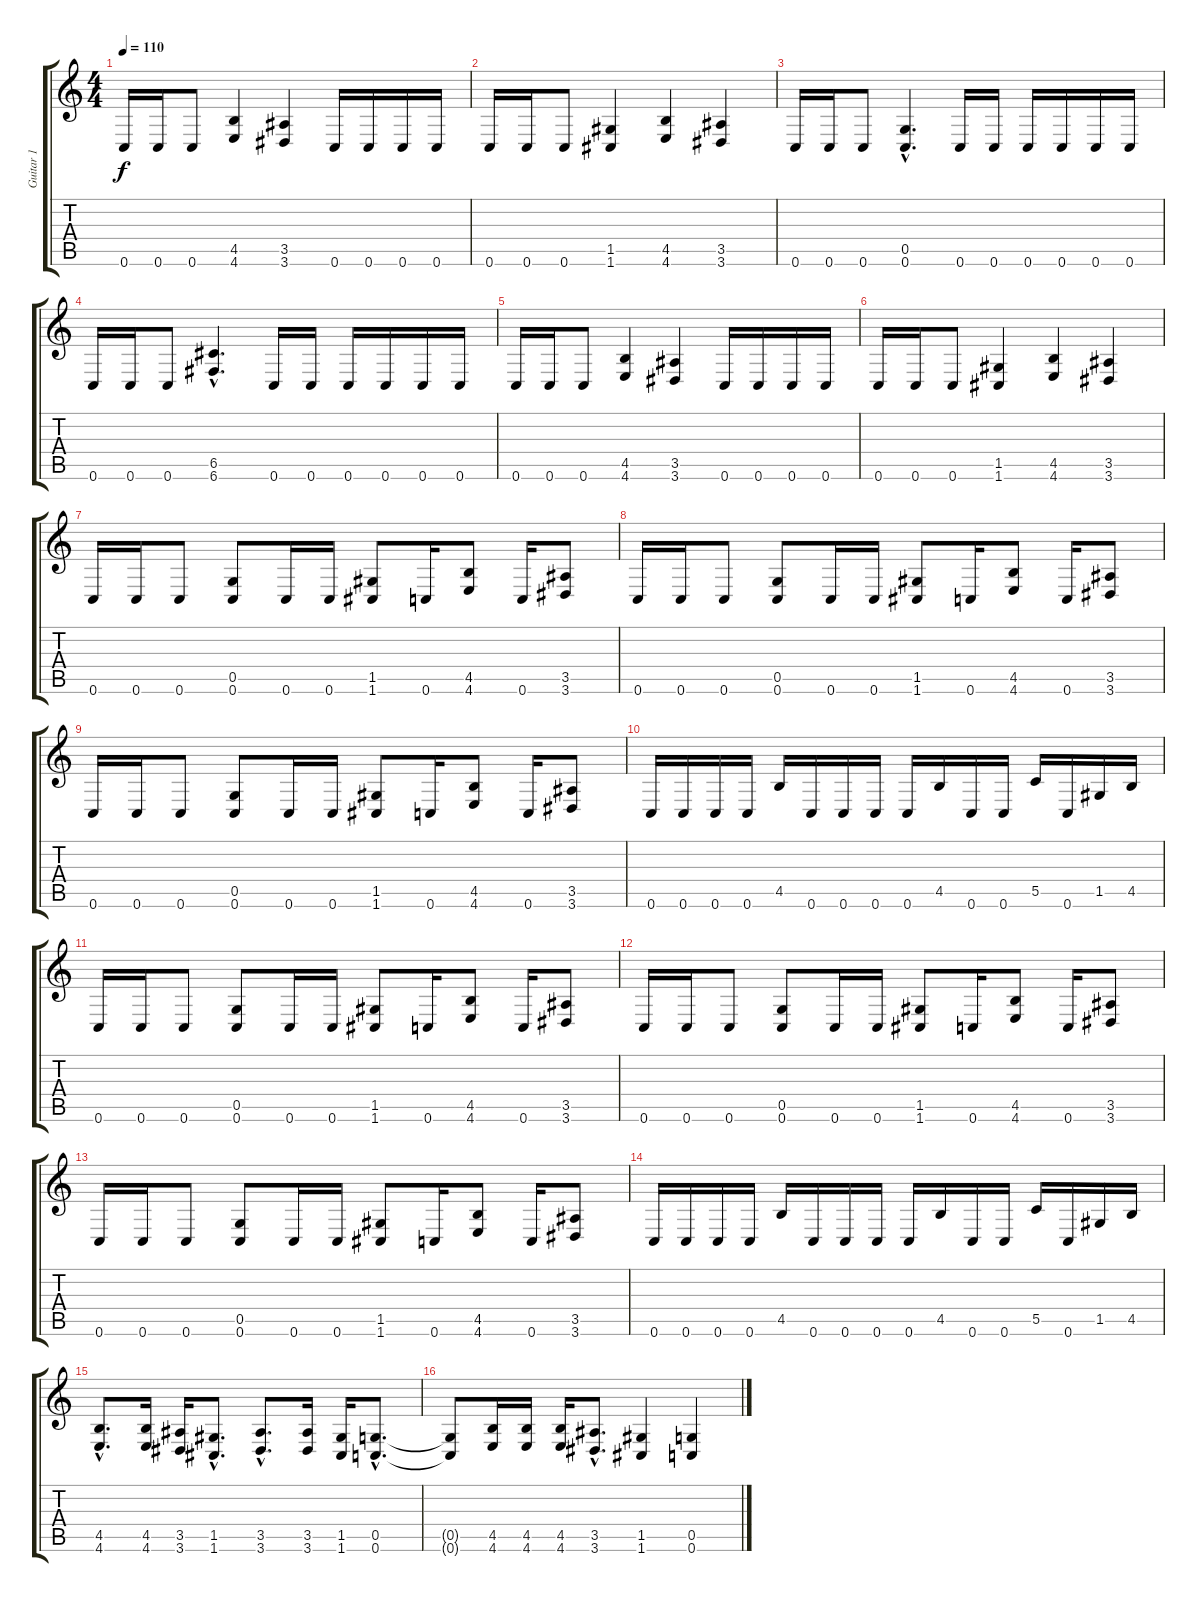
\track ("Guitar 1" "Guitar 1") {instrument distortionguitar}
\staff {score tabs}
\tuning (D4 A3 F3 C3 G2 C2) {hide}
\ts (4 4)
\tempo 110
\clef g2
\ks c
0.6.16{dy f} 0.6.16 0.6.8 (4.5 4.6).4 (3.5 3.6).4 0.6.16 0.6.16 0.6.16 0.6.16 |
0.6.16 0.6.16 0.6.8 (1.5 1.6).4 (4.5 4.6).4 (3.5 3.6).4 |
0.6.16 0.6.16 0.6.8 (0.5{hac} 0.6{hac}).4{d} 0.6.16 0.6.16 0.6.16 0.6.16 0.6.16 0.6.16 |
0.6.16 0.6.16 0.6.8 (6.5{hac} 6.6{hac}).4{d} 0.6.16 0.6.16 0.6.16 0.6.16 0.6.16 0.6.16 |
0.6.16 0.6.16 0.6.8 (4.5 4.6).4 (3.5 3.6).4 0.6.16 0.6.16 0.6.16 0.6.16 |
0.6.16 0.6.16 0.6.8 (1.5 1.6).4 (4.5 4.6).4 (3.5 3.6).4 |
0.6.16 0.6.16 0.6.8 (0.5 0.6).8 0.6.16 0.6.16 (1.5 1.6).8 0.6.16 (4.5 4.6).8 0.6.16 (3.5 3.6).8 |
0.6.16 0.6.16 0.6.8 (0.5 0.6).8 0.6.16 0.6.16 (1.5 1.6).8 0.6.16 (4.5 4.6).8 0.6.16 (3.5 3.6).8 |
0.6.16 0.6.16 0.6.8 (0.5 0.6).8 0.6.16 0.6.16 (1.5 1.6).8 0.6.16 (4.5 4.6).8 0.6.16 (3.5 3.6).8 |
0.6.16 0.6.16 0.6.16 0.6.16 4.5.16 0.6.16 0.6.16 0.6.16 0.6.16 4.5.16 0.6.16 0.6.16 5.5.16 0.6.16 1.5.16 4.5.16 |
0.6.16 0.6.16 0.6.8 (0.5 0.6).8 0.6.16 0.6.16 (1.5 1.6).8 0.6.16 (4.5 4.6).8 0.6.16 (3.5 3.6).8 |
0.6.16 0.6.16 0.6.8 (0.5 0.6).8 0.6.16 0.6.16 (1.5 1.6).8 0.6.16 (4.5 4.6).8 0.6.16 (3.5 3.6).8 |
0.6.16 0.6.16 0.6.8 (0.5 0.6).8 0.6.16 0.6.16 (1.5 1.6).8 0.6.16 (4.5 4.6).8 0.6.16 (3.5 3.6).8 |
0.6.16 0.6.16 0.6.16 0.6.16 4.5.16 0.6.16 0.6.16 0.6.16 0.6.16 4.5.16 0.6.16 0.6.16 5.5.16 0.6.16 1.5.16 4.5.16 |
(4.5{hac} 4.6{hac}).8{d} (4.5 4.6).16 (3.5 3.6).16 (1.5{hac} 1.6{hac}).8{d} (3.5{hac} 3.6{hac}).8{d} (3.5 3.6).16 (1.5 1.6).16 (0.5{hac} 0.6{hac}).8{d} |
(0.5{t} 0.6{t}).8 (4.5 4.6).16 (4.5 4.6).16 (4.5 4.6).16 (3.5{hac} 3.6{hac}).8{d} (1.5 1.6).4 (0.5 0.6).4
